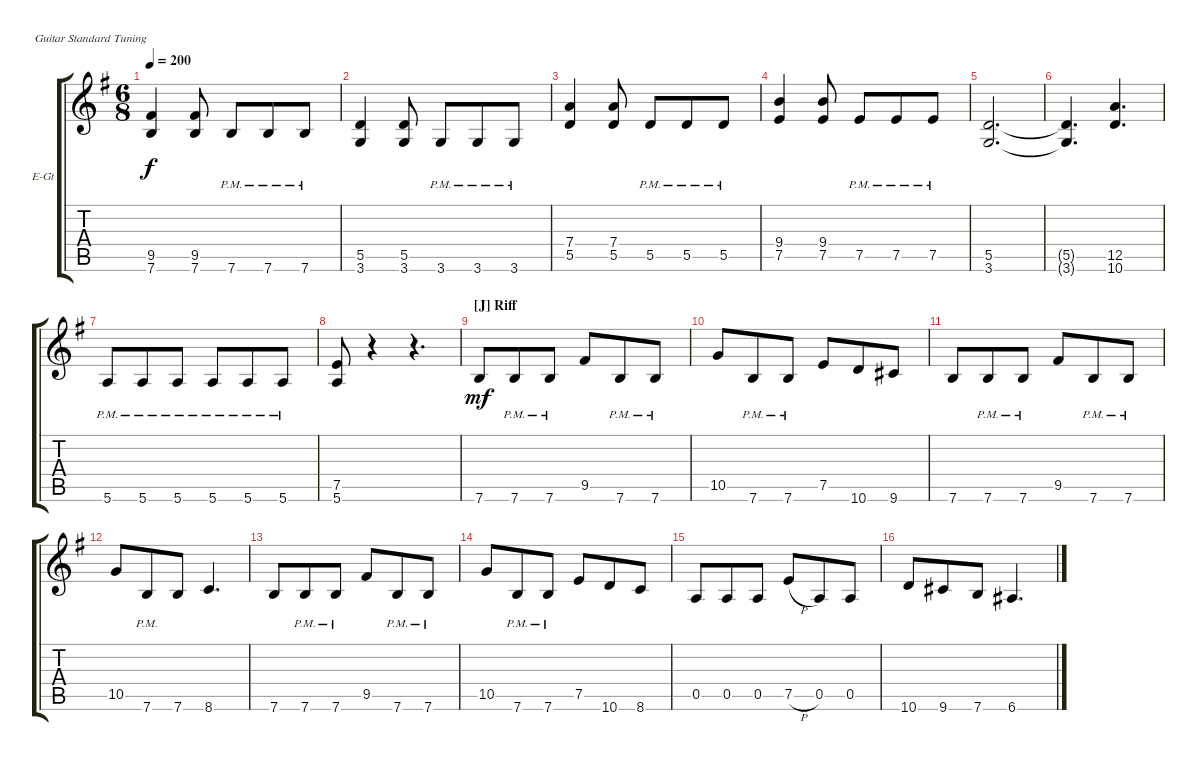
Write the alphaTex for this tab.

\bracketExtendMode groupsimilarinstruments
\firstSystemTrackNameOrientation horizontal
\otherSystemsTrackNameOrientation horizontal
\track ("Electric Guitar 2" "E-Gt") {instrument distortionguitar}
\staff {score tabs}
\tuning (E4 B3 G3 D3 A2 E2)
\ts (6 8)
\tempo 200
\clef g2
\ks eminor
(7.6 9.5).4{dy f} (7.6 9.5).8 7.6{pm}.8 7.6{pm}.8 7.6{pm}.8 |
(3.6 5.5).4 (3.6 5.5).8 3.6{pm}.8 3.6{pm}.8 3.6{pm}.8 |
(5.5 7.4).4 (5.5 7.4).8 5.5{pm}.8 5.5{pm}.8 5.5{pm}.8 |
(7.5 9.4).4 (7.5 9.4).8 7.5{pm}.8 7.5{pm}.8 7.5{pm}.8 |
(3.6 5.5).2{d} |
(3.6{t} 5.5{t}).4{d} (10.6 12.5).4{d} |
5.6{pm}.8 5.6{pm}.8 5.6{pm}.8 5.6{pm}.8 5.6{pm}.8 5.6{pm}.8 |
(5.6 7.5).8 r.4 r.4{d} |
\section ("J" "Riff")
7.6.8{dy mf} 7.6{pm}.8 7.6{pm}.8 9.5.8 7.6{pm}.8 7.6{pm}.8 |
10.5.8 7.6{pm}.8 7.6{pm}.8 7.5.8 10.6.8 9.6.8 |
7.6.8 7.6{pm}.8 7.6{pm}.8 9.5.8 7.6{pm}.8 7.6{pm}.8 |
10.5.8 7.6{pm}.8 7.6.8 8.6.4{d} |
7.6.8 7.6{pm}.8 7.6{pm}.8 9.5.8 7.6{pm}.8 7.6{pm}.8 |
10.5.8 7.6{pm}.8 7.6{pm}.8 7.5.8 10.6.8 8.6.8 |
0.5.8 0.5.8 0.5.8 7.5{h}.8 0.5.8 0.5.8 |
10.6.8 9.6.8 7.6.8 6.6.4{d}
